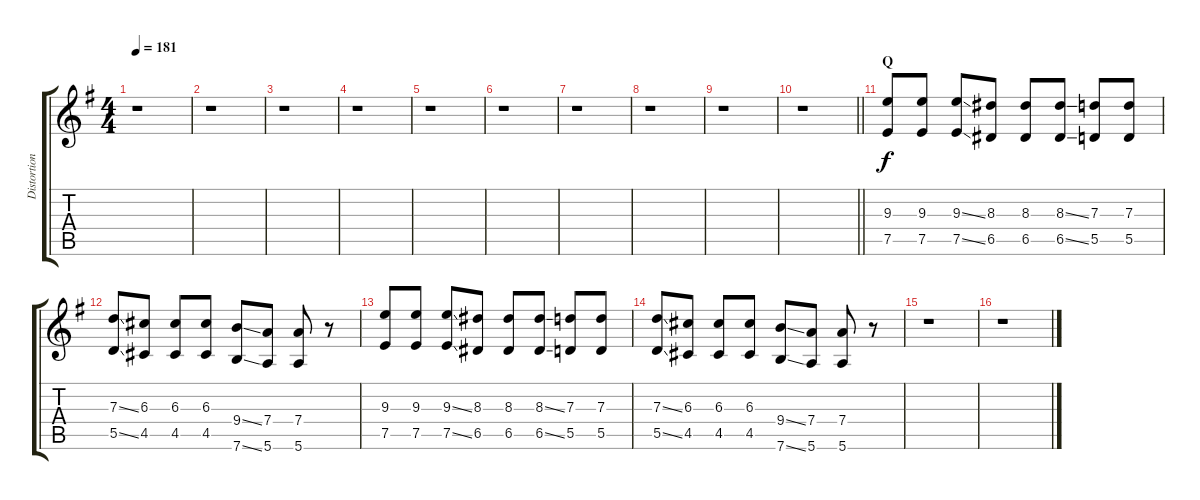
\track ("Distortion w/ Wah-wah" "Distortion") {instrument distortionguitar}
\staff {score tabs}
\tuning (E4 B3 G3 D3 A2 E2) {hide}
\ts (4 4)
\tempo 181
\clef g2
\ks g
r.1{dy f} |
r.1 |
r.1 |
r.1 |
r.1 |
r.1 |
r.1 |
r.1 |
r.1 |
\barLineRight lightlight
r.1 |
\section ("" "Q")
(9.3 7.5).8 (9.3 7.5).8 (9.3{ss} 7.5{ss}).8 (8.3 6.5).8 (8.3 6.5).8 (8.3{ss} 6.5{ss}).8 (7.3 5.5).8 (7.3 5.5).8 |
(7.3{ss} 5.5{ss}).8 (6.3 4.5).8 (6.3 4.5).8 (6.3 4.5).8 (9.4{ss} 7.6{ss}).8 (7.4 5.6).8 (7.4 5.6).8 r.8 |
(9.3 7.5).8 (9.3 7.5).8 (9.3{ss} 7.5{ss}).8 (8.3 6.5).8 (8.3 6.5).8 (8.3{ss} 6.5{ss}).8 (7.3 5.5).8 (7.3 5.5).8 |
(7.3{ss} 5.5{ss}).8 (6.3 4.5).8 (6.3 4.5).8 (6.3 4.5).8 (9.4{ss} 7.6{ss}).8 (7.4 5.6).8 (7.4 5.6).8 r.8 |
r.1 |
r.1
